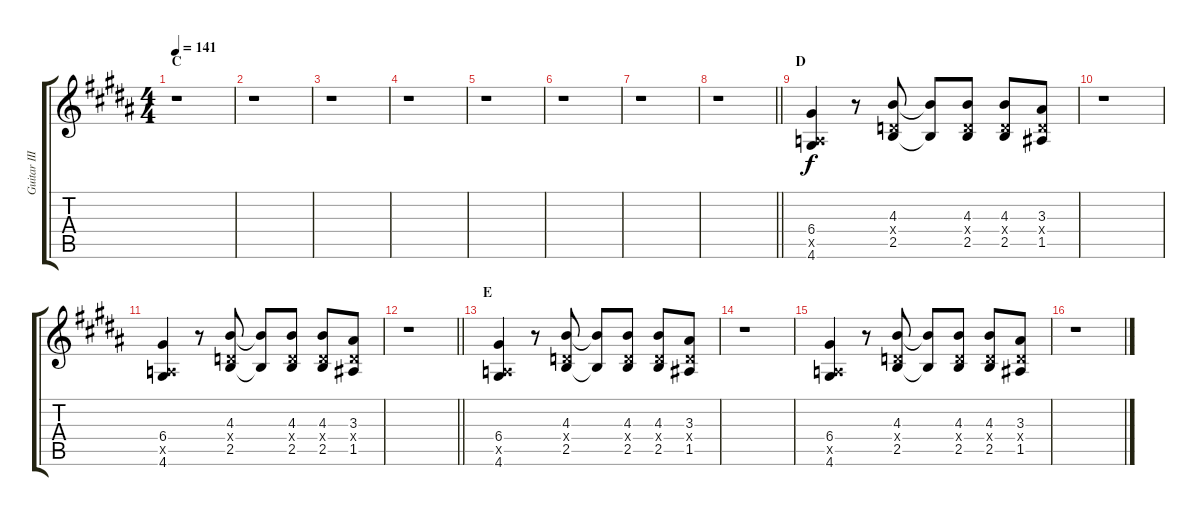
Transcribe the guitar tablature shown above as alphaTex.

\track ("Guitar III" "Guitar III") {instrument distortionguitar}
\staff {score tabs}
\tuning (E4 B3 G3 D3 A2 E2) {hide}
\ts (4 4)
\section ("" "C")
\tempo 141
\clef g2
\ks b
r.1{dy f} |
r.1 |
r.1 |
r.1 |
r.1 |
r.1 |
r.1 |
\barLineRight lightlight
r.1 |
\section ("" "D")
(6.4 0.5{x} 4.6).4 r.8 (4.3 0.4{x} 2.5).8 (4.3{t} 2.5{t}).8 (4.3 0.4{x} 2.5).8 (4.3 0.4{x} 2.5).8 (3.3 0.4{x} 1.5).8 |
r.1 |
(6.4 0.5{x} 4.6).4 r.8 (4.3 0.4{x} 2.5).8 (4.3{t} 2.5{t}).8 (4.3 0.4{x} 2.5).8 (4.3 0.4{x} 2.5).8 (3.3 0.4{x} 1.5).8 |
\barLineRight lightlight
r.1 |
\section ("" "E")
(6.4 0.5{x} 4.6).4 r.8 (4.3 0.4{x} 2.5).8 (4.3{t} 2.5{t}).8 (4.3 0.4{x} 2.5).8 (4.3 0.4{x} 2.5).8 (3.3 0.4{x} 1.5).8 |
r.1 |
(6.4 0.5{x} 4.6).4 r.8 (4.3 0.4{x} 2.5).8 (4.3{t} 2.5{t}).8 (4.3 0.4{x} 2.5).8 (4.3 0.4{x} 2.5).8 (3.3 0.4{x} 1.5).8 |
r.1
